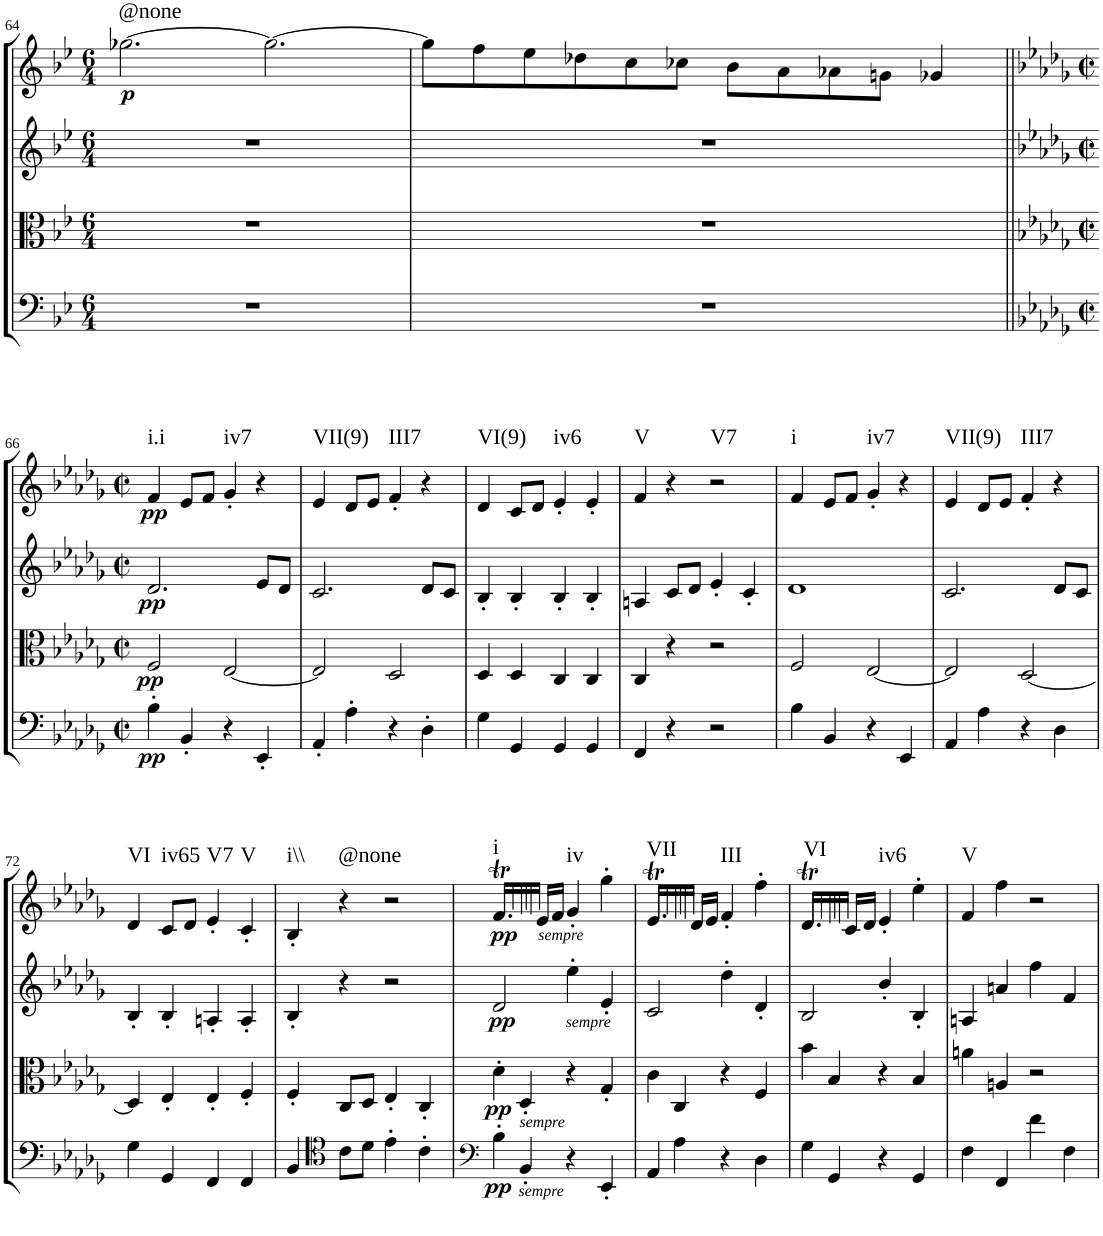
**kern	**dynam	**kern	**dynam	**kern	**dynam	**kern	**dynam	**harte
*part4	*part4	*part3	*part3	*part2	*part2	*part1	*part1	*part1
*staff4	*staff4	*staff3	*staff3	*staff2	*staff2	*staff1	*staff1	*
*I"Cello	*	*I"Viola	*	*I"2nd Violin	*	*I"1st Violin	*	*
*	*	*I'Vla	*	*I'Vln	*	*I'Vln	*	*
!!LO:PB:g=z
*clefF4	*	*clefC3	*	*clefG2	*	*clefG2	*	*
*k[b-e-]	*	*k[b-e-]	*	*k[b-e-]	*	*k[b-e-]	*	*
*g:	*	*g:	*	*g:	*	*g:	*	*
*M6/4	*	*M6/4	*	*M6/4	*	*M6/4	*	*
=64	=64	=64	=64	=64	=64	=64	=64	=64
!	!	!	!	!	!	!	!LO:DY:b	!LO:H:kt=@none
1.r	.	1.r	.	1.r	.	[2.gg-X\	p	N
.	.	.	.	.	.	2.gg-\_	.	.
=65	=65	=65	=65	=65	=65	=65	=65	=65
1.r	.	1.r	.	1.r	.	8gg-\L]	.	.
.	.	.	.	.	.	8ff\	.	.
.	.	.	.	.	.	8ee-\	.	.
.	.	.	.	.	.	8dd-X\	.	.
.	.	.	.	.	.	8cc\	.	.
.	.	.	.	.	.	8cc-X\J	.	.
.	.	.	.	.	.	8b-\L	.	.
.	.	.	.	.	.	8a\	.	.
.	.	.	.	.	.	8a-X\	.	.
.	.	.	.	.	.	8gn\J	.	.
.	.	.	.	.	.	4g-X/	.	.
!!LO:LB:g=z
=66||	=66||	=66||	=66||	=66||	=66||	=66||	=66||	=66||
*k[b-e-a-d-g-]	*	*k[b-e-a-d-g-]	*	*k[b-e-a-d-g-]	*	*k[b-e-a-d-g-]	*	*
*D-:	*	*D-:	*	*D-:	*	*D-:	*	*
*M2/2	*	*M2/2	*	*M2/2	*	*M2/2	*	*
*met(c|)	*	*met(c|)	*	*met(c|)	*	*met(c|)	*	*
!	!LO:DY:b	!	!LO:DY:b	!	!LO:DY:b	!	!LO:DY:b	!LO:H:kt=i.i
4B-'\	pp	2F/	pp	2.d-/	pp	4f/	pp	N
4BB-'/	.	.	.	.	.	8e-/L	.	.
.	.	.	.	.	.	8f/J	.	.
!	!	!	!	!	!	!	!	!LO:H:kt=iv7
4r	.	[2E-/	.	.	.	4g-'/	.	N
4EE-'/	.	.	.	8e-/L	.	4r	.	.
.	.	.	.	8d-/J	.	.	.	.
=67	=67	=67	=67	=67	=67	=67	=67	=67
!	!	!	!	!	!	!	!	!LO:H:kt=VII(9)
4AA-'/	.	2E-/]	.	2.c/	.	4e-/	.	N
4A-'\	.	.	.	.	.	8d-/L	.	.
.	.	.	.	.	.	8e-/J	.	.
!	!	!	!	!	!	!	!	!LO:H:kt=III7
4r	.	2D-/	.	.	.	4f'/	.	N
4D-'\	.	.	.	8d-/L	.	4r	.	.
.	.	.	.	8c/J	.	.	.	.
=68	=68	=68	=68	=68	=68	=68	=68	=68
!	!	!	!	!	!	!	!	!LO:H:kt=VI(9)
4G-\	.	4D-/	.	4B-'/	.	4d-/	.	N
4GG-/	.	4D-/	.	4B-'/	.	8c/L	.	.
.	.	.	.	.	.	8d-/J	.	.
!	!	!	!	!	!	!	!	!LO:H:kt=iv6
4GG-/	.	4C/	.	4B-'/	.	4e-'/	.	N
4GG-/	.	4C/	.	4B-'/	.	4e-'/	.	.
=69	=69	=69	=69	=69	=69	=69	=69	=69
!	!	!	!	!	!	!	!	!LO:H:kt=V
4FF/	.	4C/	.	4An/	.	4f/	.	N
4r	.	4r	.	8c/L	.	4r	.	.
.	.	.	.	8d-/J	.	.	.	.
!	!	!	!	!	!	!	!	!LO:H:kt=V7
2r	.	2r	.	4e-'/	.	2r	.	N
.	.	.	.	4c'/	.	.	.	.
=70	=70	=70	=70	=70	=70	=70	=70	=70
!	!	!	!	!	!	!	!	!LO:H:kt=i
4B-\	.	2F/	.	1d-	.	4f/	.	N
4BB-/	.	.	.	.	.	8e-/L	.	.
.	.	.	.	.	.	8f/J	.	.
!	!	!	!	!	!	!	!	!LO:H:kt=iv7
4r	.	[2E-/	.	.	.	4g-'/	.	N
4EE-/	.	.	.	.	.	4r	.	.
=71	=71	=71	=71	=71	=71	=71	=71	=71
!	!	!	!	!	!	!	!	!LO:H:kt=VII(9)
4AA-/	.	2E-/]	.	2.c/	.	4e-/	.	N
4A-\	.	.	.	.	.	8d-/L	.	.
.	.	.	.	.	.	8e-/J	.	.
!	!	!	!	!	!	!	!	!LO:H:kt=III7
4r	.	[2D-/	.	.	.	4f'/	.	N
4D-\	.	.	.	8d-/L	.	4r	.	.
.	.	.	.	8c/J	.	.	.	.
!!LO:LB:g=z
=72	=72	=72	=72	=72	=72	=72	=72	=72
!	!	!	!	!	!	!	!	!LO:H:kt=VI
4G-\	.	4D-/]	.	4B-'/	.	4d-/	.	N
!	!	!	!	!	!	!	!	!LO:H:kt=iv65
4GG-/	.	4E-'/	.	4B-'/	.	8c/L	.	N
.	.	.	.	.	.	8d-/J	.	.
!	!	!	!	!	!	!	!	!LO:H:kt=V7
4FF/	.	4E-'/	.	4An'/	.	4e-'/	.	N
!	!	!	!	!	!	!	!	!LO:H:kt=V
4FF/	.	4F'/	.	4A'/	.	4c'/	.	N
=73	=73	=73	=73	=73	=73	=73	=73	=73
!	!	!	!	!	!	!	!	!LO:H:kt=i\\
4BB-/	.	4F'/	.	4B-'/	.	4B-'/	.	N
*clefC4	*	*	*	*	*	*	*	*
!	!	!	!	!	!	!	!	!LO:H:kt=@none
8c\L	.	8C/L	.	4r	.	4r	.	N
8d-\J	.	8D-/J	.	.	.	.	.	.
4e-'\	.	4E-'/	.	2r	.	2r	.	.
4c'\	.	4C'/	.	.	.	.	.	.
=74	=74	=74	=74	=74	=74	=74	=74	=74
*clefF4	*	*	*	*	*	*	*	*
*	*	*	*	*	*	*^	*	*
!	!LO:DY:b	!	!LO:DY:b	!	!LO:DY:b	!	!	!LO:DY:b	!LO:H:kt=i
4B-'\	pp	4d-'\	pp	2d-/	pp	4.ft/	16f/LL	pp	N
.	.	.	.	.	.	.	16g-/	.	.
.	.	.	.	.	.	.	16f/	.	.
.	.	.	.	.	.	.	16g-/	.	.
!	!	!LO:TX:b:i:t=sempre	!	!	!	!	!	!	!
!LO:TX:b:i:t=sempre	!	!	!	!	!	!	!	!	!
4BB-'/	.	4D-'/	.	.	.	.	16f/	.	.
.	.	.	.	.	.	.	16g-/JJ	.	.
!	!	!	!	!	!	!LO:TX:b:i:t=sempre	!	!	!
.	.	.	.	.	.	16e-/LL	2ryy	.	.
.	.	.	.	.	.	16f/JJ	.	.	.
!	!	!	!	!LO:TX:b:i:t=sempre	!	!	!	!	!LO:H:kt=iv
4r	.	4r	.	4ee-'\	.	4g-'/	.	.	N
4EE-'/	.	4G-'/	.	4e-'/	.	4gg-'\	.	.	.
.	.	.	.	.	.	.	8ryy	.	.
=75	=75	=75	=75	=75	=75	=75	=75	=75	=75
!	!	!	!	!	!	!	!	!	!LO:H:kt=VII
4AA-/	.	4c\	.	2c/	.	4.e-T/	16e-/LL	.	N
.	.	.	.	.	.	.	16f/	.	.
.	.	.	.	.	.	.	16e-/	.	.
.	.	.	.	.	.	.	16f/	.	.
4A-\	.	4C/	.	.	.	.	16e-/	.	.
.	.	.	.	.	.	.	16f/JJ	.	.
.	.	.	.	.	.	16d-/LL	2ryy	.	.
.	.	.	.	.	.	16e-/JJ	.	.	.
!	!	!	!	!	!	!	!	!	!LO:H:kt=III
4r	.	4r	.	4dd-'\	.	4f'/	.	.	N
4D-\	.	4F/	.	4d-'/	.	4ff'\	.	.	.
.	.	.	.	.	.	.	8ryy	.	.
=76	=76	=76	=76	=76	=76	=76	=76	=76	=76
!	!	!	!	!	!	!	!	!	!LO:H:kt=VI
4G-\	.	4b-\	.	2B-/	.	4.d-T/	16d-/LL	.	N
.	.	.	.	.	.	.	16e-/	.	.
.	.	.	.	.	.	.	16d-/	.	.
.	.	.	.	.	.	.	16e-/	.	.
4GG-/	.	4B-/	.	.	.	.	16d-/	.	.
.	.	.	.	.	.	.	16e-/JJ	.	.
.	.	.	.	.	.	16c/LL	2ryy	.	.
.	.	.	.	.	.	16d-/JJ	.	.	.
!	!	!	!	!	!	!	!	!	!LO:H:kt=iv6
4r	.	4r	.	4b-'/	.	4e-'/	.	.	N
4GG-/	.	4B-/	.	4B-'/	.	4ee-'\	.	.	.
.	.	.	.	.	.	.	8ryy	.	.
=77	=77	=77	=77	=77	=77	=77	=77	=77	=77
!	!	!	!	!	!	!	!	!	!LO:H:kt=V
*	*	*	*	*	*	*v	*v	*	*
4F\	.	4an\	.	4An/	.	4f/	.	N
4FF/	.	4An/	.	4an/	.	4ff\	.	.
4f\	.	2r	.	4ff\	.	2r	.	.
4F\	.	.	.	4f/	.	.	.	.
=	=	=	=	=	=	=	=	=
*-	*-	*-	*-	*-	*-	*-	*-	*-
